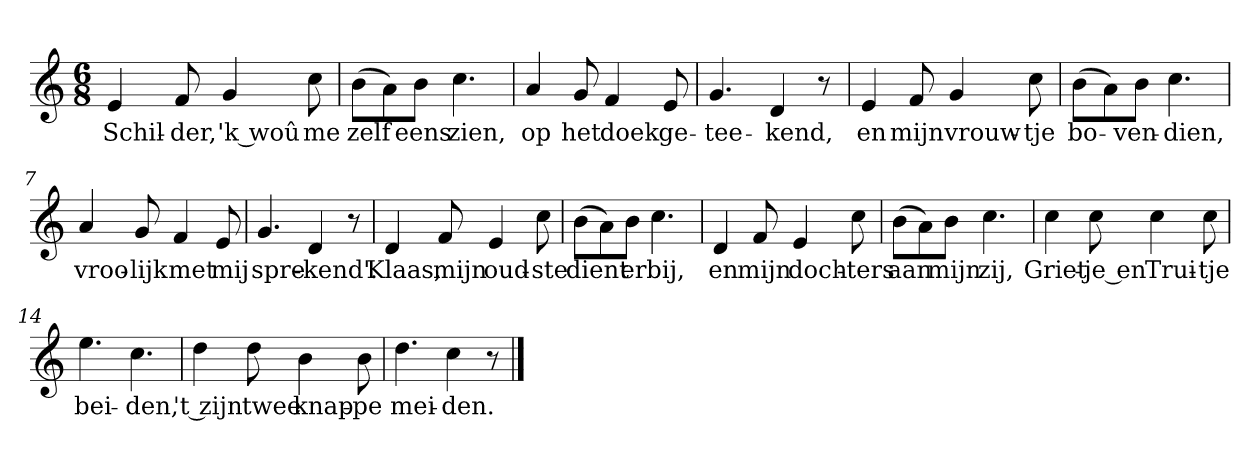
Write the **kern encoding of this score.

**kern	**text
*part1	*part1
*staff1	*staff1
*clefG2	*
*k[]	*
*C:	*
*M6/8	*
*MM120	*
=1	=1
4e	Schil-
8f	-der,
4g	'k woû
8cc	me
=2	=2
(8b\L	zelf
8a\)	.
8b\J	eens
4.cc	zien,
=3	=3
4a	op
8g	het
4f	doek
8e	ge-
=4	=4
4.g	-tee-
4d	-kend,
8r	.
=5	=5
4e	en
8f	mijn
4g	vrouw-
8cc	-tje
=6	=6
(8b\L	bo-
8a\)	.
8b\J	-ven-
4.cc	-dien,
=7	=7
4a	vroo-
8g	-lijk
4f	met
8e	mij
=8	=8
4.g	spre-
4d	-kend'.
8r	.
=9	=9
4d	Klaas,
8f	mijn
4e	oud-
8cc	-ste
=10	=10
(8b\L	dient
8a\)	.
8b\J	er
4.cc	bij,
=11	=11
4d	en
8f	mijn
4e	doch-
8cc	-ters
=12	=12
(8b\L	aan
8a\)	.
8b\J	mijn
4.cc	zij,
=13	=13
4cc	Griet-
8cc	-je en
4cc	Trui-
8cc	-tje
=14	=14
4.ee	bei-
4.cc	-den,
=15	=15
4dd	't zijn
8dd	twee
4b	knap-
8b	-pe
=16	=16
4.dd	mei-
4cc	-den.
8r	.
==	==
*-	*-
